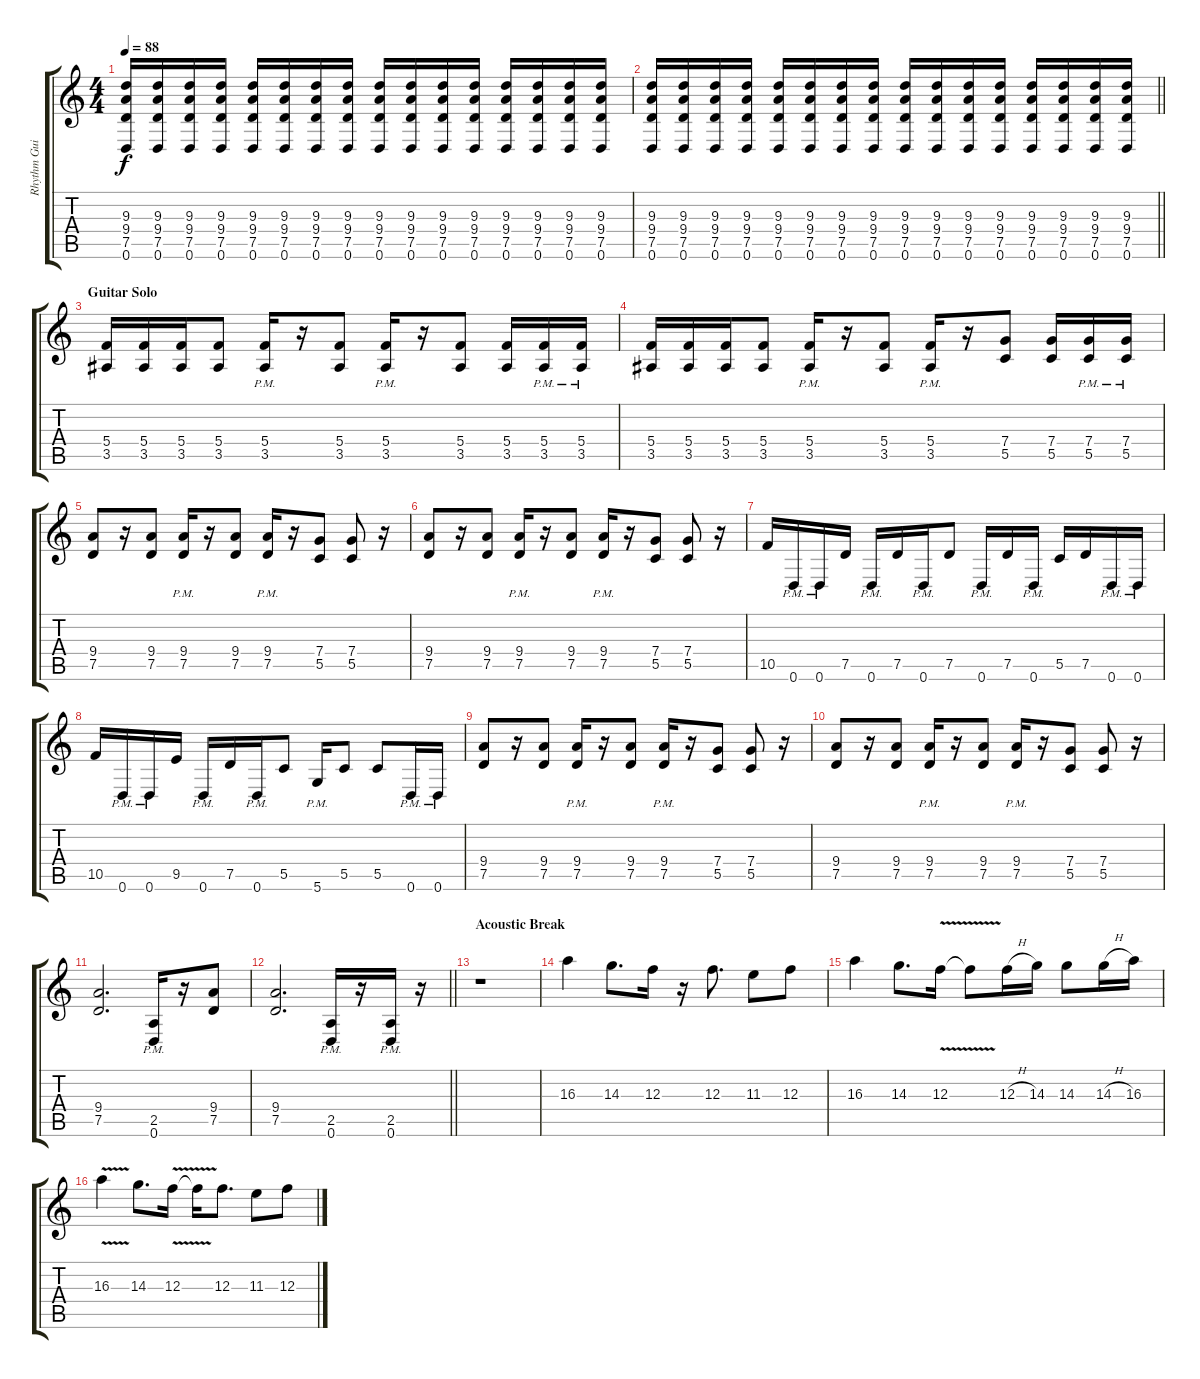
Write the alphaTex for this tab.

\track ("Rhythm Guitar" "Rhythm Gui") {instrument distortionguitar}
\staff {score tabs}
\tuning (D4 A3 F3 C3 G2 D2) {hide}
\ts (4 4)
\tempo 88
\clef g2
\ks c
(9.3 9.4 7.5 0.6).16{dy f} (9.3 9.4 7.5 0.6).16 (9.3 9.4 7.5 0.6).16 (9.3 9.4 7.5 0.6).16 (9.3 9.4 7.5 0.6).16 (9.3 9.4 7.5 0.6).16 (9.3 9.4 7.5 0.6).16 (9.3 9.4 7.5 0.6).16 (9.3 9.4 7.5 0.6).16 (9.3 9.4 7.5 0.6).16 (9.3 9.4 7.5 0.6).16 (9.3 9.4 7.5 0.6).16 (9.3 9.4 7.5 0.6).16 (9.3 9.4 7.5 0.6).16 (9.3 9.4 7.5 0.6).16 (9.3 9.4 7.5 0.6).16 |
\barLineRight lightlight
(9.3 9.4 7.5 0.6).16 (9.3 9.4 7.5 0.6).16 (9.3 9.4 7.5 0.6).16 (9.3 9.4 7.5 0.6).16 (9.3 9.4 7.5 0.6).16 (9.3 9.4 7.5 0.6).16 (9.3 9.4 7.5 0.6).16 (9.3 9.4 7.5 0.6).16 (9.3 9.4 7.5 0.6).16 (9.3 9.4 7.5 0.6).16 (9.3 9.4 7.5 0.6).16 (9.3 9.4 7.5 0.6).16 (9.3 9.4 7.5 0.6).16 (9.3 9.4 7.5 0.6).16 (9.3 9.4 7.5 0.6).16 (9.3 9.4 7.5 0.6).16 |
\section ("" "Guitar Solo")
(5.4 3.5).16{balance 8} (5.4 3.5).16 (5.4 3.5).16 (5.4 3.5).8 (5.4{pm} 3.5{pm}).16 r.16 (5.4 3.5).8 (5.4{pm} 3.5{pm}).16 r.16 (5.4 3.5).8 (5.4 3.5).16 (5.4{pm} 3.5{pm}).16 (5.4{pm} 3.5{pm}).16 |
(5.4 3.5).16 (5.4 3.5).16 (5.4 3.5).16 (5.4 3.5).8 (5.4{pm} 3.5{pm}).16 r.16 (5.4 3.5).8 (5.4{pm} 3.5{pm}).16 r.16 (7.4 5.5).8 (7.4 5.5).16 (7.4{pm} 5.5{pm}).16 (7.4{pm} 5.5{pm}).16 |
(9.4 7.5).8 r.16 (9.4 7.5).8 (9.4{pm} 7.5{pm}).16 r.16 (9.4 7.5).8 (9.4{pm} 7.5{pm}).16 r.16 (7.4 5.5).8 (7.4 5.5).8 r.16 |
(9.4 7.5).8 r.16 (9.4 7.5).8 (9.4{pm} 7.5{pm}).16 r.16 (9.4 7.5).8 (9.4{pm} 7.5{pm}).16 r.16 (7.4 5.5).8 (7.4 5.5).8 r.16 |
10.5.16{balance 6} 0.6{pm}.16 0.6{pm}.16 7.5.16 0.6{pm}.16 7.5.16 0.6{pm}.16 7.5.8 0.6{pm}.16 7.5.16 0.6{pm}.16 5.5.16 7.5.16 0.6{pm}.16 0.6{pm}.16 |
10.5.16 0.6{pm}.16 0.6{pm}.16 9.5.16 0.6{pm}.16 7.5.16 0.6{pm}.16 5.5.8 5.6{pm}.16 5.5.8 5.5.8 0.6{pm}.16 0.6{pm}.16 |
(9.4 7.5).8{balance 8} r.16 (9.4 7.5).8 (9.4{pm} 7.5{pm}).16 r.16 (9.4 7.5).8 (9.4{pm} 7.5{pm}).16 r.16 (7.4 5.5).8 (7.4 5.5).8 r.16 |
(9.4 7.5).8 r.16 (9.4 7.5).8 (9.4{pm} 7.5{pm}).16 r.16 (9.4 7.5).8 (9.4{pm} 7.5{pm}).16 r.16 (7.4 5.5).8 (7.4 5.5).8 r.16 |
(9.4 7.5).2{d} (2.5{pm} 0.6{pm}).16 r.16 (9.4 7.5).8 |
\barLineRight lightlight
(9.4 7.5).2{d} (2.5{pm} 0.6{pm}).16 r.16 (2.5{pm} 0.6{pm}).16 r.16 |
\section ("" "Acoustic Break")
r.1 |
16.3.4{volume 13 instrument electricguitarjazz} 14.3.8{d} 12.3.16 r.16 12.3.8{d} 11.3.8 12.3.8 |
16.3.4 14.3.8{d} 12.3{v}.16 12.3{t}.8 12.3{h}.16 14.3.16 14.3.8 14.3{h}.16 16.3.16 |
16.3{v}.4 14.3.8{d} 12.3{v}.16 12.3{t}.16 12.3.8{d} 11.3.8 12.3.8
